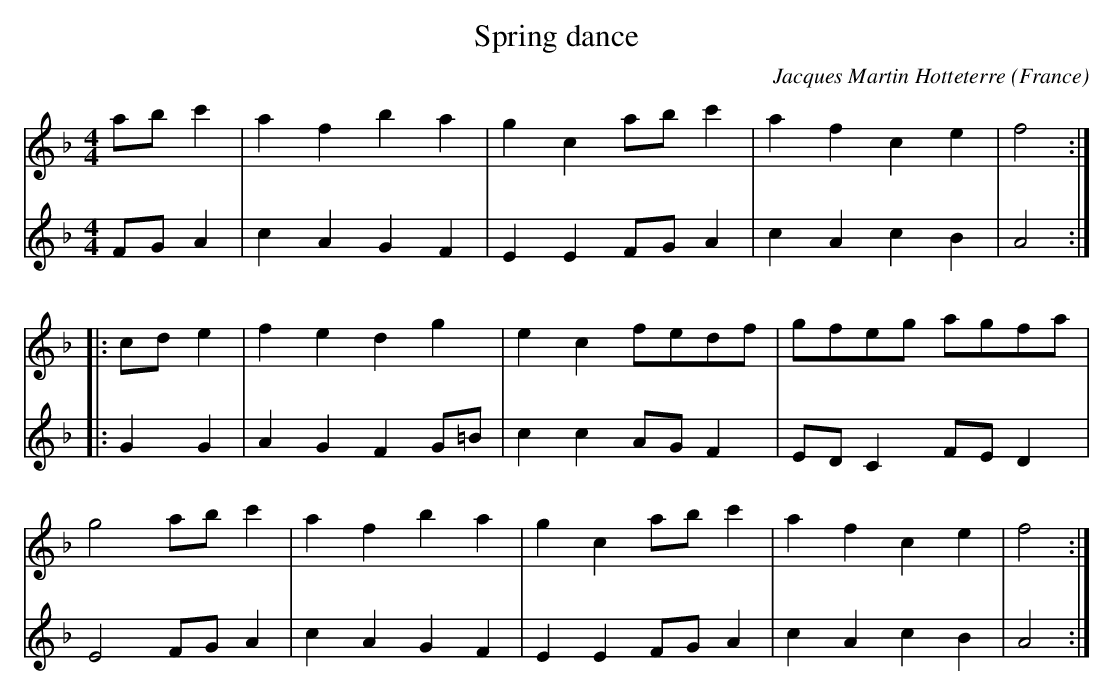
X:1
T:Spring dance
C:Jacques Martin Hotteterre
O:France
M:4/4
L:1/8
K:F
V:1
abc'2|a2f2b2a2|g2c2abc'2|a2f2c2e2|f4:|
V:2
FGA2|c2A2G2F2|E2E2FGA2|c2A2c2B2|A4:|
V:1
|:cde2|f2e2d2g2|e2c2fedf|gfeg agfa|
V:2
|:G2G2|A2G2F2G=B|c2c2AGF2|EDC2FED2|
V:1
g4abc'2|a2f2b2a2|g2c2abc'2|a2f2c2e2|f4:|
V:2
E4FGA2|c2A2G2F2|E2E2FGA2|c2A2c2B2|A4:|
